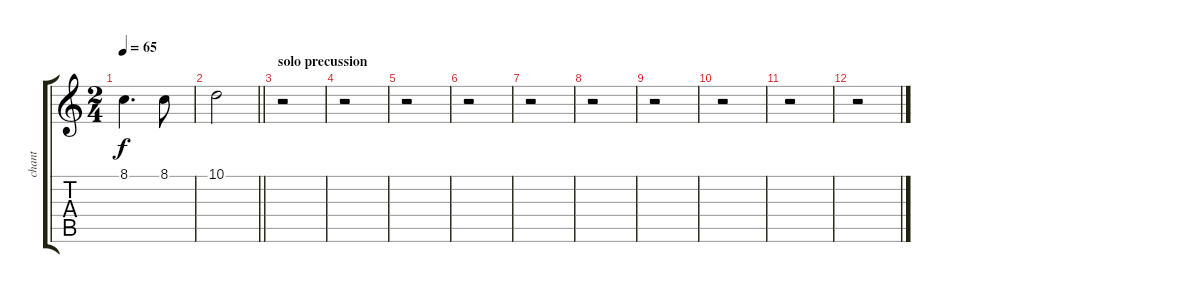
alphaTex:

\track ("chant" "chant") {instrument flute}
\staff {score tabs}
\tuning (E4 B3 G3 D3 A2 E2) {hide}
\ts (2 4)
\tempo 65
\clef g2
\ks c
8.1.4{d dy f} 8.1.8 |
\barLineRight lightlight
10.1.2 |
\section ("" "solo precussion")
r.2 |
r.2 |
r.2 |
r.2 |
r.2 |
r.2 |
r.2 |
r.2 |
r.2 |
r.2
